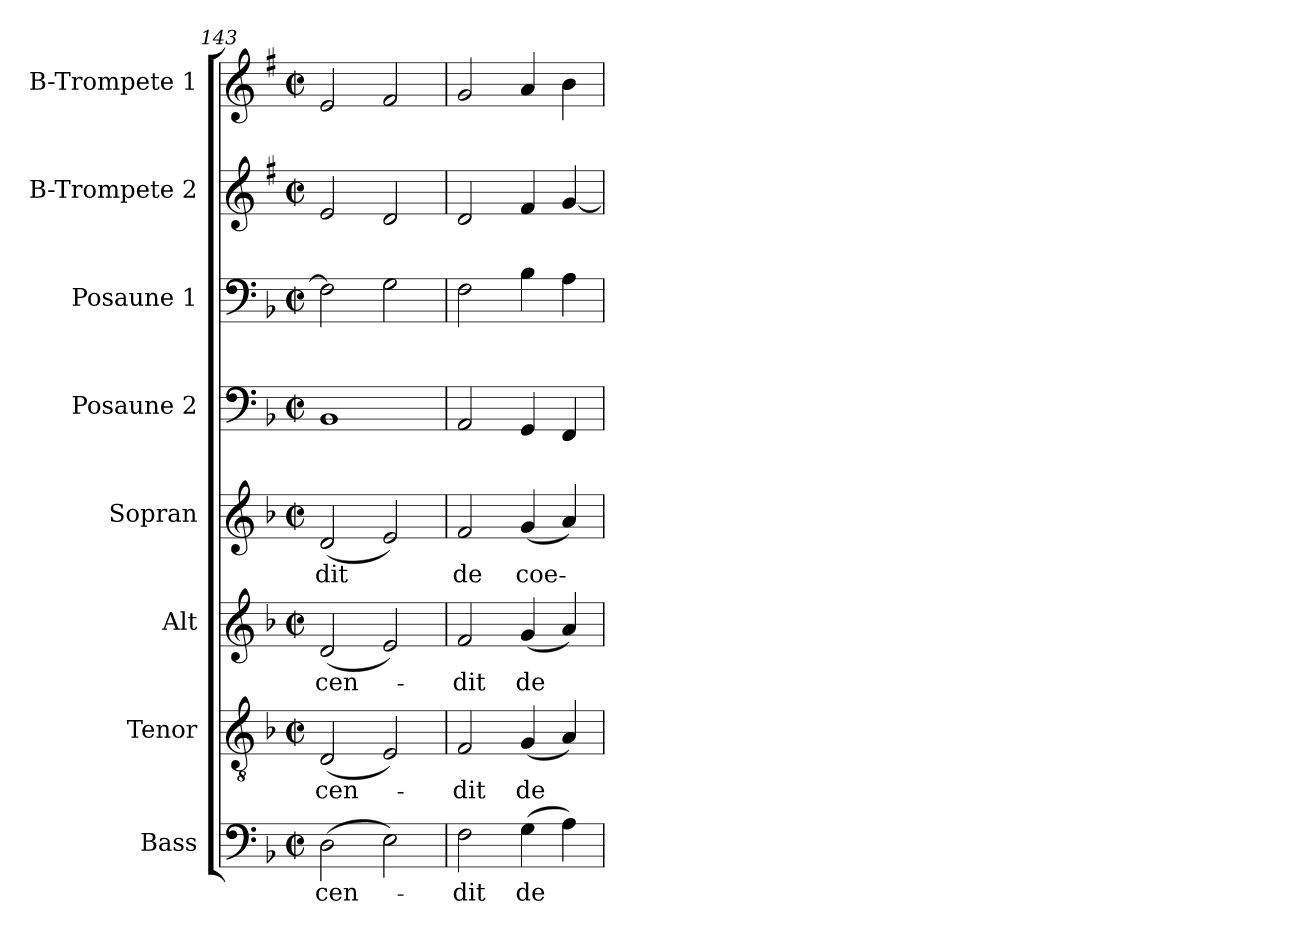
**kern	**text	**kern	**text	**kern	**text	**kern	**text	**kern	**kern	**kern	**kern
*part8	*part8	*part7	*part7	*part6	*part6	*part5	*part5	*part4	*part3	*part2	*part1
*staff8	*staff8	*staff7	*staff7	*staff6	*staff6	*staff5	*staff5	*staff4	*staff3	*staff2	*staff1
*I"Bass	*	*I"Tenor	*	*I"Alt	*	*I"Sopran	*	*I"Posaune 2	*I"Posaune 1	*I"B-Trompete 2	*I"B-Trompete 1
*I'B.	*	*I'T.	*	*I'A.	*	*I'S.	*	*I'Pos. 2	*I'Pos. 1	*I'B Trp. 2	*I'B Trp. 1
*clefF4	*	*clefGv2	*	*clefG2	*	*clefG2	*	*clefF4	*clefF4	*clefG2	*clefG2
*	*	*	*	*	*	*	*	*	*	*ITrd1c2	*ITrd1c2
*k[b-]	*	*k[b-]	*	*k[b-]	*	*k[b-]	*	*k[b-]	*k[b-]	*k[b-]	*k[b-]
*F:	*	*F:	*	*F:	*	*F:	*	*F:	*F:	*F:	*F:
*M2/2	*	*M2/2	*	*M2/2	*	*M2/2	*	*M2/2	*M2/2	*M2/2	*M2/2
*met(c|)	*	*met(c|)	*	*met(c|)	*	*met(c|)	*	*met(c|)	*met(c|)	*met(c|)	*met(c|)
=143	=143	=143	=143	=143	=143	=143	=143	=143	=143	=143	=143
!	!LO:LY:b	!	!LO:LY:b	!	!LO:LY:b	!	!LO:LY:b	!	!	!	!
(>2D\	-cen-	(<2D/	-cen-	(<2d/	-cen-	(<2d/	-dit	1BB-	2F\]	2d/	2d/
2E\)	.	2E/)	.	2e/)	.	2e/)	.	.	2G\	2c/	2e/
=144	=144	=144	=144	=144	=144	=144	=144	=144	=144	=144	=144
!	!LO:LY:b	!	!LO:LY:b	!	!LO:LY:b	!	!LO:LY:b	!	!	!	!
2F\	-dit	2F/	-dit	2f/	-dit	2f/	de	2AA/	2F\	2c/	2f/
!	!LO:LY:b	!	!LO:LY:b	!	!LO:LY:b	!	!LO:LY:b	!	!	!	!
(>4G\	de	(<4G/	de	(<4g/	de	(<4g/	coe-	4GG/	4B-\	4e/	4g/
4A\)	.	4A/)	.	4a/)	.	4a/)	.	4FF/	4A\	[4f/	4a\
=	=	=	=	=	=	=	=	=	=	=	=
*-	*-	*-	*-	*-	*-	*-	*-	*-	*-	*-	*-
